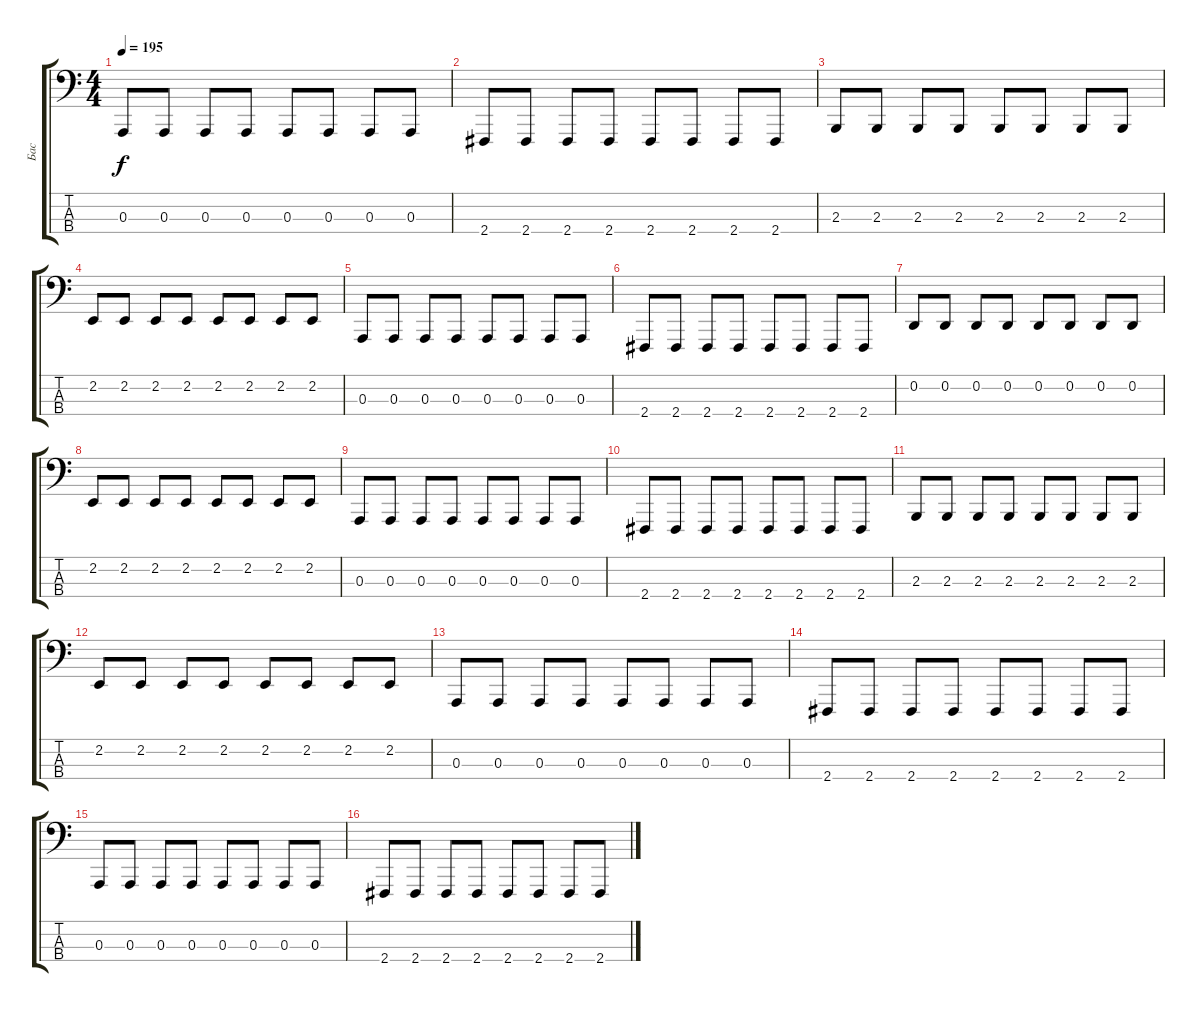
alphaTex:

\track ("Бас" "Бас") {instrument oboe}
\staff {score tabs}
\tuning (G2 D2 A1 E1) {hide}
\ts (4 4)
\tempo 195
\clef f4
\ks c
0.3.8{dy f} 0.3.8 0.3.8 0.3.8 0.3.8 0.3.8 0.3.8 0.3.8 |
2.4.8 2.4.8 2.4.8 2.4.8 2.4.8 2.4.8 2.4.8 2.4.8 |
2.3.8 2.3.8 2.3.8 2.3.8 2.3.8 2.3.8 2.3.8 2.3.8 |
2.2.8 2.2.8 2.2.8 2.2.8 2.2.8 2.2.8 2.2.8 2.2.8 |
0.3.8 0.3.8 0.3.8 0.3.8 0.3.8 0.3.8 0.3.8 0.3.8 |
2.4.8 2.4.8 2.4.8 2.4.8 2.4.8 2.4.8 2.4.8 2.4.8 |
0.2.8 0.2.8 0.2.8 0.2.8 0.2.8 0.2.8 0.2.8 0.2.8 |
2.2.8 2.2.8 2.2.8 2.2.8 2.2.8 2.2.8 2.2.8 2.2.8 |
0.3.8 0.3.8 0.3.8 0.3.8 0.3.8 0.3.8 0.3.8 0.3.8 |
2.4.8 2.4.8 2.4.8 2.4.8 2.4.8 2.4.8 2.4.8 2.4.8 |
2.3.8 2.3.8 2.3.8 2.3.8 2.3.8 2.3.8 2.3.8 2.3.8 |
2.2.8 2.2.8 2.2.8 2.2.8 2.2.8 2.2.8 2.2.8 2.2.8 |
0.3.8 0.3.8 0.3.8 0.3.8 0.3.8 0.3.8 0.3.8 0.3.8 |
2.4.8 2.4.8 2.4.8 2.4.8 2.4.8 2.4.8 2.4.8 2.4.8 |
0.3.8 0.3.8 0.3.8 0.3.8 0.3.8 0.3.8 0.3.8 0.3.8 |
2.4.8 2.4.8 2.4.8 2.4.8 2.4.8 2.4.8 2.4.8 2.4.8
